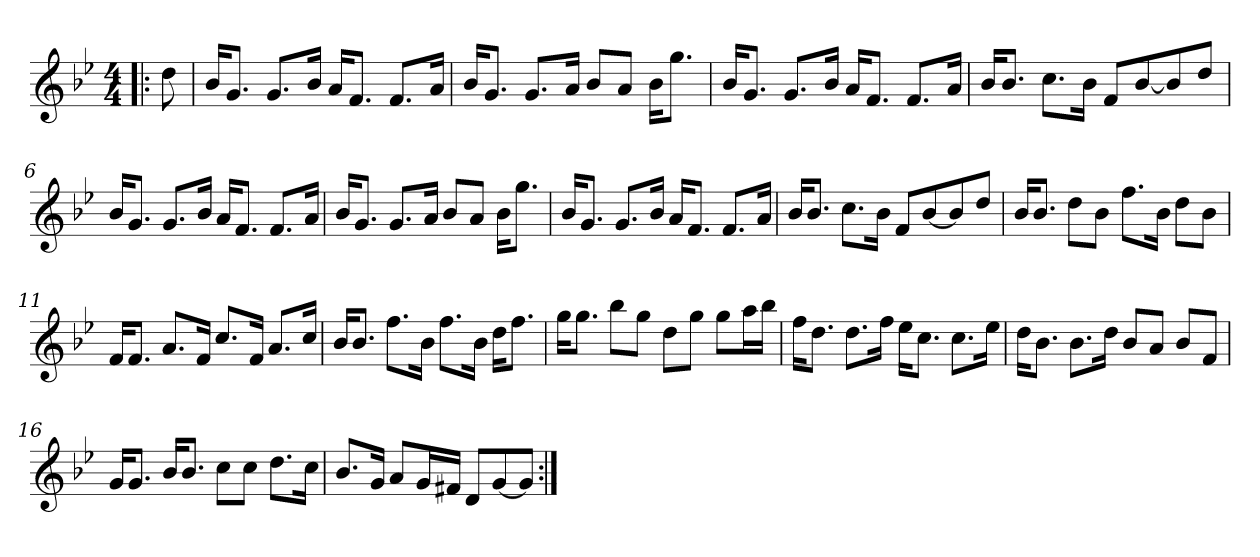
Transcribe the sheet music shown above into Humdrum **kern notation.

**kern
*part1
*staff1
*clefG2
*k[b-e-]
*g:
*M4/4
*MM64
=1!|:
8dd\
=2
16b-/KL
8.g/J
8.g/L
16b-/Jk
16a/KL
8.f/J
8.f/L
16a/Jk
=3
16b-/KL
8.g/J
8.g/L
16a/Jk
8b-/L
8a/J
16b-\KL
8.gg\J
=4
16b-/KL
8.g/J
8.g/L
16b-/Jk
16a/KL
8.f/J
8.f/L
16a/Jk
=5
16b-/KL
8.b-/J
8.cc\L
16b-\Jk
8f/L
[8b-/
8b-/]
8dd/J
!!LO:LB:g=z
=6
16b-/KL
8.g/J
8.g/L
16b-/Jk
16a/KL
8.f/J
8.f/L
16a/Jk
=7
16b-/KL
8.g/J
8.g/L
16a/Jk
8b-/L
8a/J
16b-\KL
8.gg\J
=8
16b-/KL
8.g/J
8.g/L
16b-/Jk
16a/KL
8.f/J
8.f/L
16a/Jk
=9
16b-/KL
8.b-/J
8.cc\L
16b-\Jk
8f/L
[8b-/
8b-/]
8dd/J
!!LO:LB:g=z
=10
16b-/KL
8.b-/J
8dd\L
8b-\J
8.ff\L
16b-\Jk
8dd\L
8b-\J
=11
16f/KL
8.f/J
8.a/L
16f/Jk
8.cc/L
16f/Jk
8.a/L
16cc/Jk
=12
16b-/KL
8.b-/J
8.ff\L
16b-\Jk
8.ff\L
16b-\Jk
16dd\KL
8.ff\J
=13
16gg\KL
8.gg\J
8bb-\L
8gg\J
8dd\L
8gg\J
8gg\L
16aa\L
16bb-\JJ
!!LO:LB:g=z
=14
16ff\KL
8.dd\J
8.dd\L
16ff\Jk
16ee-\KL
8.cc\J
8.cc\L
16ee-\Jk
=15
16dd\KL
8.b-\J
8.b-\L
16dd\Jk
8b-/L
8a/J
8b-/L
8f/J
=16
16g/KL
8.g/J
16b-/KL
8.b-/J
8cc\L
8cc\J
8.dd\L
16cc\Jk
=17
8.b-/L
16g/Jk
8a/L
16g/L
16f#X/JJ
8d/L
[8g/
8g/J]
=:|!
*-
